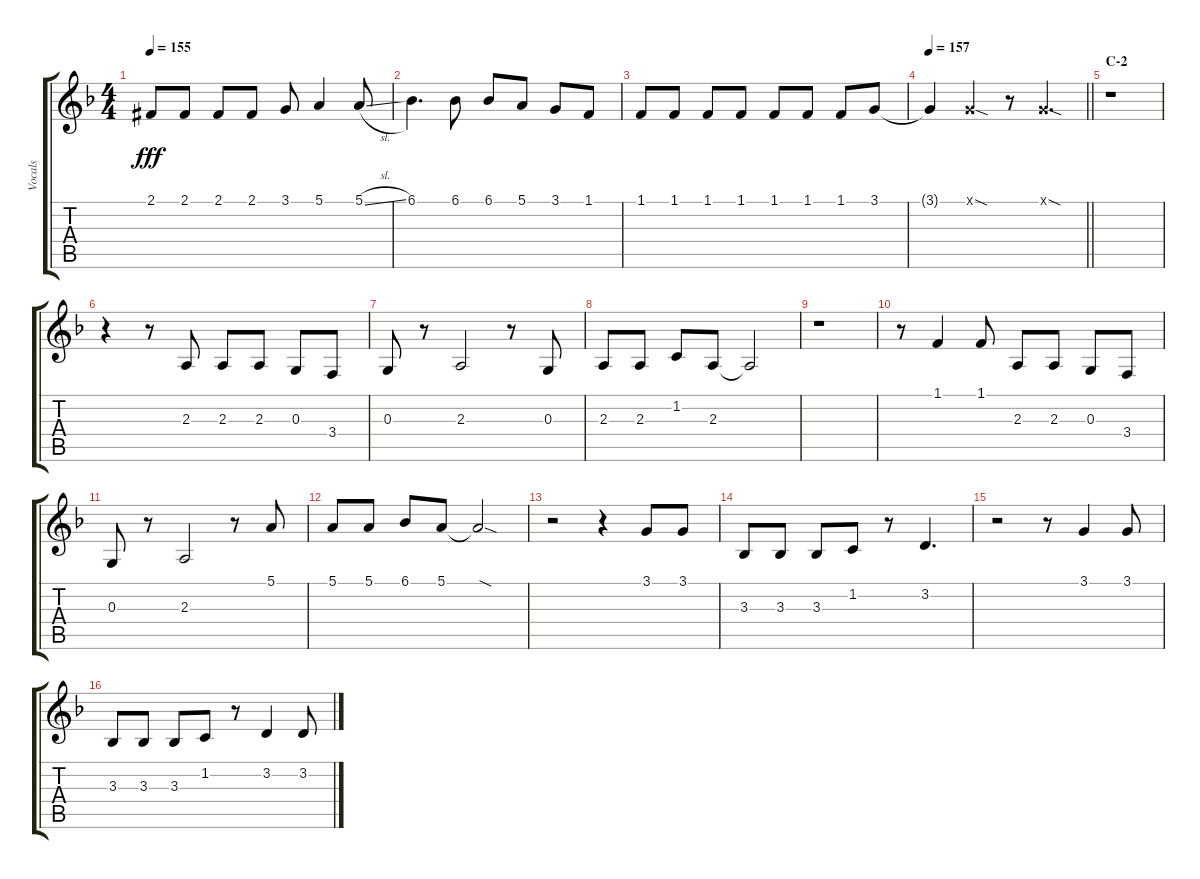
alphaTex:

\track ("Vocals" "Vocals") {instrument voiceoohs}
\staff {score tabs}
\tuning (E4 B3 G3 D3 A2 E2) {hide}
\ts (4 4)
\tempo 155
\clef g2
\ks f
2.1{acc #}.8{dy fff} 2.1{acc #}.8 2.1{acc #}.8 2.1{acc #}.8 3.1.8 5.1.4 5.1{sl}.8 |
6.1.4{d} 6.1.8 6.1.8 5.1.8 3.1.8 1.1.8 |
1.1.8 1.1.8 1.1.8 1.1.8 1.1.8 1.1.8 1.1.8 3.1.8 |
\tempo 157
\barLineRight lightlight
3.1{t}.4 3.1{sod x}.4 r.8 3.1{sod x}.4{d} |
\section ("" "C-2")
r.1 |
r.4 r.8 2.3.8 2.3.8 2.3.8 0.3.8 3.4.8 |
0.3.8 r.8 2.3.2 r.8 0.3.8 |
2.3.8 2.3.8 1.2.8 2.3.8 2.3{t}.2 |
r.1 |
r.8 1.1.4 1.1.8 2.3.8 2.3.8 0.3.8 3.4.8 |
0.3.8 r.8 2.3.2 r.8 5.1.8 |
5.1.8 5.1.8 6.1.8 5.1.8 5.1{sod t}.2 |
r.2 r.4 3.1.8 3.1.8 |
3.3.8 3.3.8 3.3.8 1.2.8 r.8 3.2.4{d} |
r.2 r.8 3.1.4 3.1.8 |
3.3.8 3.3.8 3.3.8 1.2.8 r.8 3.2.4 3.2.8
